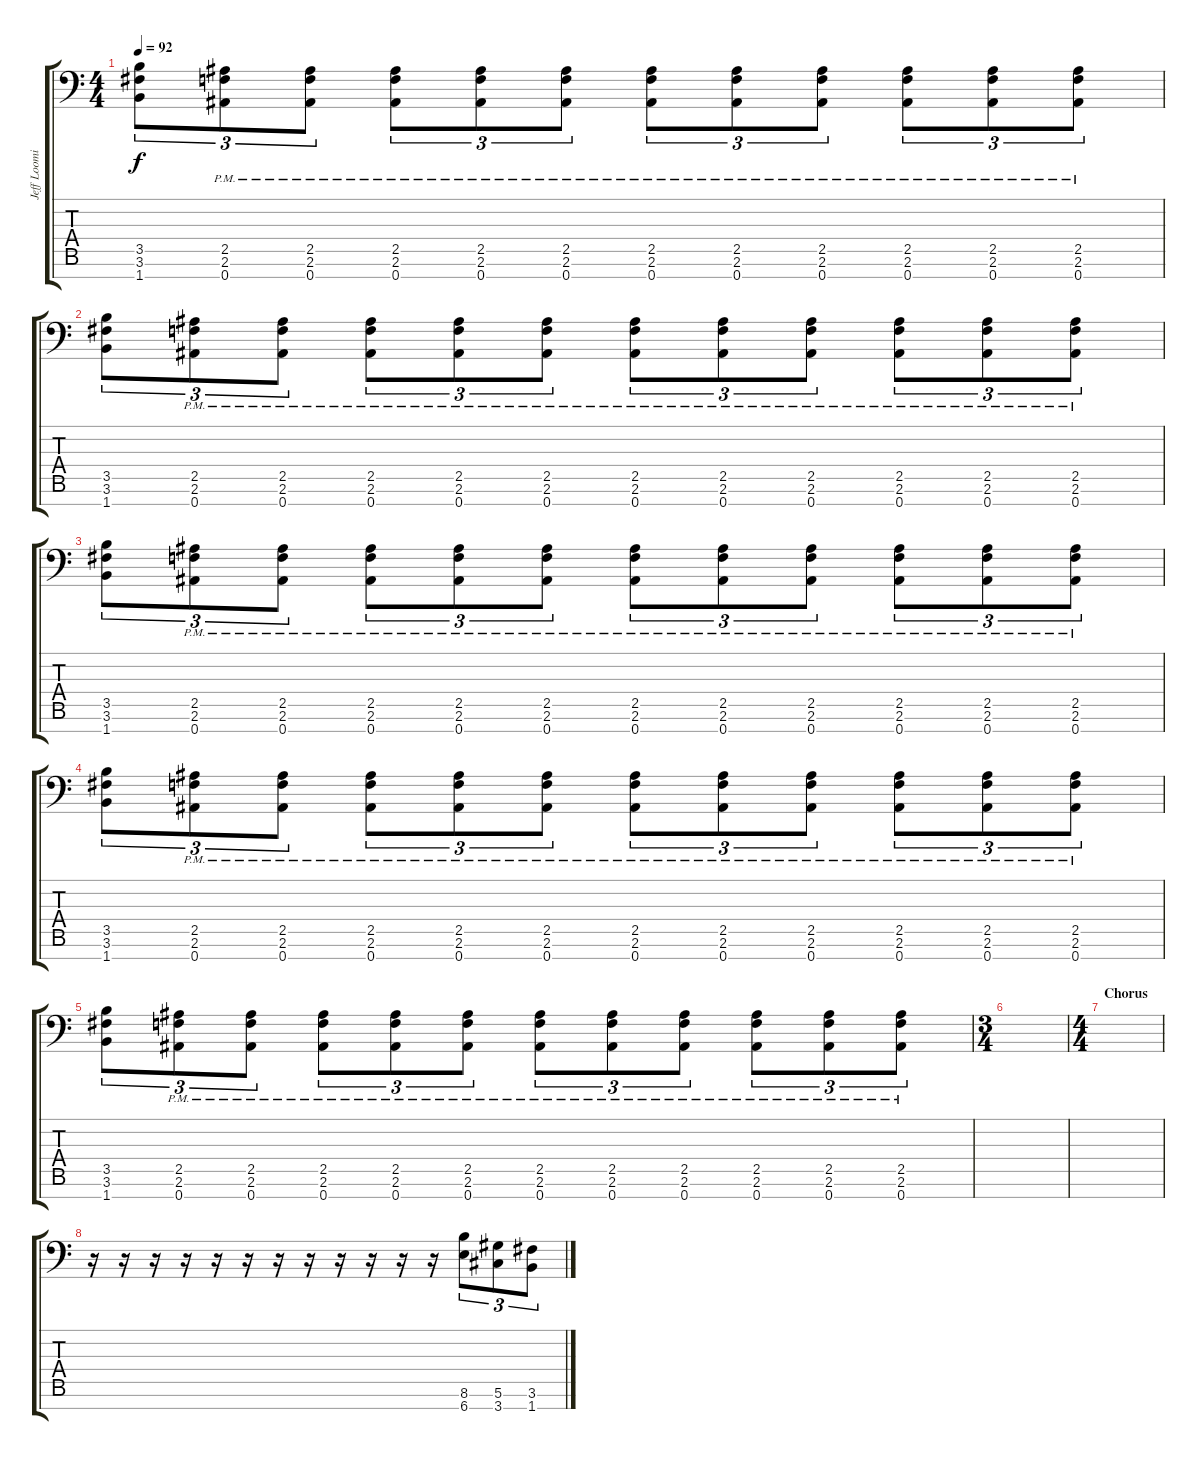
\track ("Jeff Loomis Rythm" "Jeff Loomi") {instrument distortionguitar}
\staff {score tabs}
\tuning (Eb4 Bb3 Gb3 Db3 Ab2 Eb2 Bb1) {hide}
\ts (4 4)
\tempo 92
\clef f4
\ks c
(3.5 3.6 1.7).8{tu (3 2) dy f} (2.5{pm} 2.6{pm} 0.7{pm}).8{tu (3 2)} (2.5{pm} 2.6{pm} 0.7{pm}).8{tu (3 2)} (2.5{pm} 2.6{pm} 0.7{pm}).8{tu (3 2)} (2.5{pm} 2.6{pm} 0.7{pm}).8{tu (3 2)} (2.5{pm} 2.6{pm} 0.7{pm}).8{tu (3 2)} (2.5{pm} 2.6{pm} 0.7{pm}).8{tu (3 2)} (2.5{pm} 2.6{pm} 0.7{pm}).8{tu (3 2)} (2.5{pm} 2.6{pm} 0.7{pm}).8{tu (3 2)} (2.5{pm} 2.6{pm} 0.7{pm}).8{tu (3 2)} (2.5{pm} 2.6{pm} 0.7{pm}).8{tu (3 2)} (2.5{pm} 2.6{pm} 0.7{pm}).8{tu (3 2)} |
(3.5 3.6 1.7).8{tu (3 2)} (2.5{pm} 2.6{pm} 0.7{pm}).8{tu (3 2)} (2.5{pm} 2.6{pm} 0.7{pm}).8{tu (3 2)} (2.5{pm} 2.6{pm} 0.7{pm}).8{tu (3 2)} (2.5{pm} 2.6{pm} 0.7{pm}).8{tu (3 2)} (2.5{pm} 2.6{pm} 0.7{pm}).8{tu (3 2)} (2.5{pm} 2.6{pm} 0.7{pm}).8{tu (3 2)} (2.5{pm} 2.6{pm} 0.7{pm}).8{tu (3 2)} (2.5{pm} 2.6{pm} 0.7{pm}).8{tu (3 2)} (2.5{pm} 2.6{pm} 0.7{pm}).8{tu (3 2)} (2.5{pm} 2.6{pm} 0.7{pm}).8{tu (3 2)} (2.5{pm} 2.6{pm} 0.7{pm}).8{tu (3 2)} |
(3.5 3.6 1.7).8{tu (3 2)} (2.5{pm} 2.6{pm} 0.7{pm}).8{tu (3 2)} (2.5{pm} 2.6{pm} 0.7{pm}).8{tu (3 2)} (2.5{pm} 2.6{pm} 0.7{pm}).8{tu (3 2)} (2.5{pm} 2.6{pm} 0.7{pm}).8{tu (3 2)} (2.5{pm} 2.6{pm} 0.7{pm}).8{tu (3 2)} (2.5{pm} 2.6{pm} 0.7{pm}).8{tu (3 2)} (2.5{pm} 2.6{pm} 0.7{pm}).8{tu (3 2)} (2.5{pm} 2.6{pm} 0.7{pm}).8{tu (3 2)} (2.5{pm} 2.6{pm} 0.7{pm}).8{tu (3 2)} (2.5{pm} 2.6{pm} 0.7{pm}).8{tu (3 2)} (2.5{pm} 2.6{pm} 0.7{pm}).8{tu (3 2)} |
(3.5 3.6 1.7).8{tu (3 2)} (2.5{pm} 2.6{pm} 0.7{pm}).8{tu (3 2)} (2.5{pm} 2.6{pm} 0.7{pm}).8{tu (3 2)} (2.5{pm} 2.6{pm} 0.7{pm}).8{tu (3 2)} (2.5{pm} 2.6{pm} 0.7{pm}).8{tu (3 2)} (2.5{pm} 2.6{pm} 0.7{pm}).8{tu (3 2)} (2.5{pm} 2.6{pm} 0.7{pm}).8{tu (3 2)} (2.5{pm} 2.6{pm} 0.7{pm}).8{tu (3 2)} (2.5{pm} 2.6{pm} 0.7{pm}).8{tu (3 2)} (2.5{pm} 2.6{pm} 0.7{pm}).8{tu (3 2)} (2.5{pm} 2.6{pm} 0.7{pm}).8{tu (3 2)} (2.5{pm} 2.6{pm} 0.7{pm}).8{tu (3 2)} |
(3.5 3.6 1.7).8{tu (3 2)} (2.5{pm} 2.6{pm} 0.7{pm}).8{tu (3 2)} (2.5{pm} 2.6{pm} 0.7{pm}).8{tu (3 2)} (2.5{pm} 2.6{pm} 0.7{pm}).8{tu (3 2)} (2.5{pm} 2.6{pm} 0.7{pm}).8{tu (3 2)} (2.5{pm} 2.6{pm} 0.7{pm}).8{tu (3 2)} (2.5{pm} 2.6{pm} 0.7{pm}).8{tu (3 2)} (2.5{pm} 2.6{pm} 0.7{pm}).8{tu (3 2)} (2.5{pm} 2.6{pm} 0.7{pm}).8{tu (3 2)} (2.5{pm} 2.6{pm} 0.7{pm}).8{tu (3 2)} (2.5{pm} 2.6{pm} 0.7{pm}).8{tu (3 2)} (2.5{pm} 2.6{pm} 0.7{pm}).8{tu (3 2)} |
\ts (3 4)
|
\ts (4 4)
\section ("" "Chorus")
|
r.16 r.16 r.16 r.16 r.16 r.16 r.16 r.16 r.16 r.16 r.16 r.16 (8.6 6.7).8{tu (3 2)} (5.6 3.7).8{tu (3 2)} (3.6 1.7).8{tu (3 2)}
